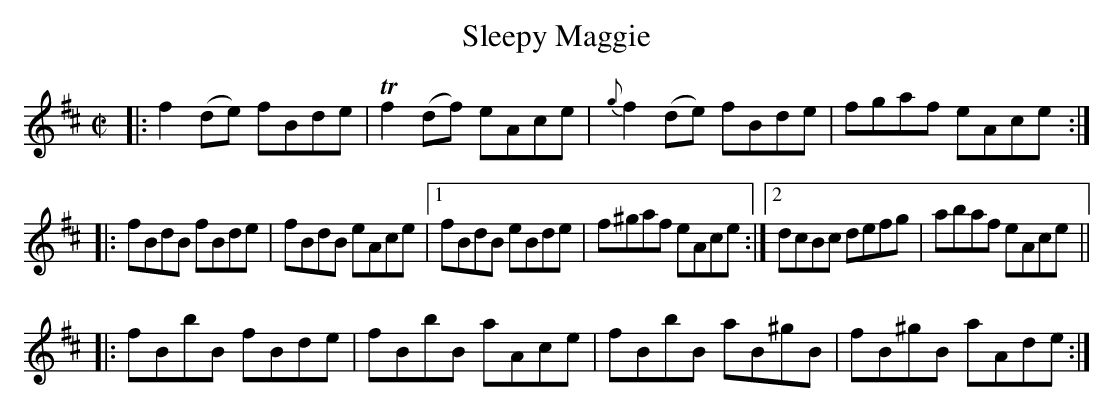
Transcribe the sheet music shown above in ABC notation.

X:1
T: Sleepy Maggie
0: J.O'Neill
M: C|
L: 1/8
K: Bm
|: f2(de) fBde | Tf2(df) eAce \
| {g}f2 (de) fBde | fgaf eAce :|
|: fBdB fBde | fBdB eAce |\
[1 fBdB eBde | f^gaf eAce :|\
[2 dcBc defg | abaf eAce ||
|: fBbB fBde | fBbB aAce \
|  fBbB aB^gB | fB^gB aAde :|
